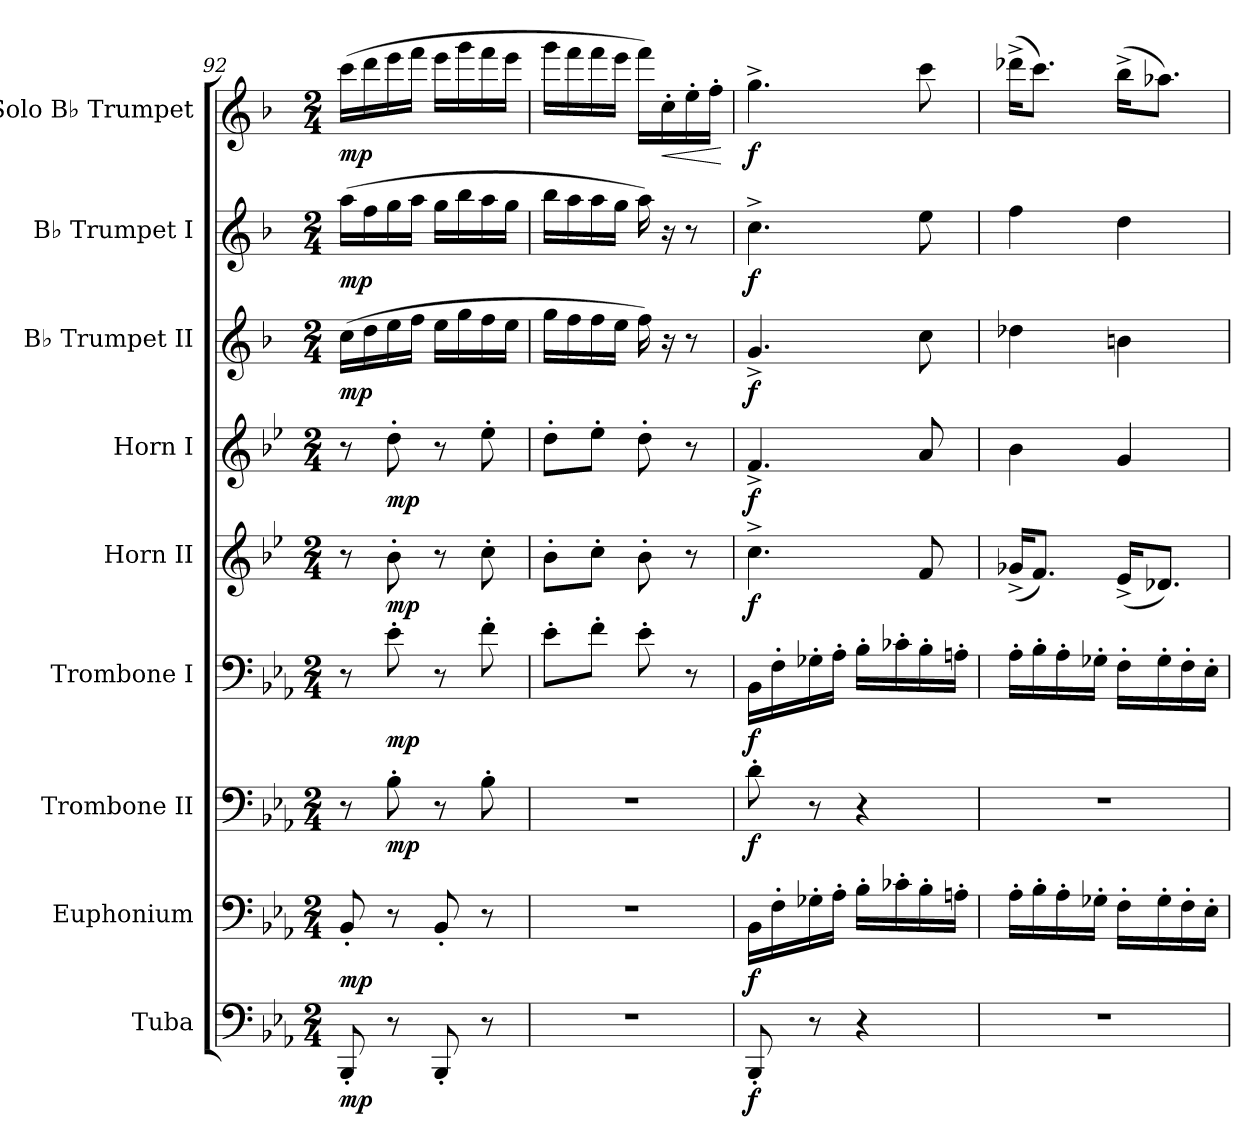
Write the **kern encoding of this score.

**kern	**dynam	**kern	**dynam	**kern	**dynam	**kern	**dynam	**kern	**dynam	**kern	**dynam	**kern	**dynam	**kern	**dynam	**kern	**dynam
*part9	*part9	*part8	*part8	*part7	*part7	*part6	*part6	*part5	*part5	*part4	*part4	*part3	*part3	*part2	*part2	*part1	*part1
*staff9	*staff9	*staff8	*staff8	*staff7	*staff7	*staff6	*staff6	*staff5	*staff5	*staff4	*staff4	*staff3	*staff3	*staff2	*staff2	*staff1	*staff1
*I"Tuba	*	*I"Euphonium	*	*I"Trombone II	*	*I"Trombone I	*	*I"Horn II	*	*I"Horn I	*	*I"B♭ Trumpet II	*	*I"B♭ Trumpet I	*	*I"Solo B♭ Trumpet	*
*I'Tba.	*	*I'Euph.	*	*I'Tbn. II	*	*I'Tbn. I	*	*I'Hn. II	*	*I'Hn. I	*	*I'Tpt. II	*	*I'Tpt. I	*	*I'Solo	*
*clefF4	*	*clefF4	*	*clefF4	*	*clefF4	*	*clefG2	*	*clefG2	*	*clefG2	*	*clefG2	*	*clefG2	*
*	*	*	*	*	*	*	*	*ITrd4c7	*	*ITrd4c7	*	*ITrd1c2	*	*ITrd1c2	*	*ITrd1c2	*
*k[b-e-a-]	*	*k[b-e-a-]	*	*k[b-e-a-]	*	*k[b-e-a-]	*	*k[b-e-a-]	*	*k[b-e-a-]	*	*k[b-e-a-]	*	*k[b-e-a-]	*	*k[b-e-a-]	*
*M2/4	*	*M2/4	*	*M2/4	*	*M2/4	*	*M2/4	*	*M2/4	*	*M2/4	*	*M2/4	*	*M2/4	*
=92	=92	=92	=92	=92	=92	=92	=92	=92	=92	=92	=92	=92	=92	=92	=92	=92	=92
!	!LO:DY:b	!	!LO:DY:b	!	!	!	!	!	!	!	!	!	!LO:DY:b	!	!LO:DY:b	!	!LO:DY:b
8BBB-'/	mp	8BB-'/	mp	8r	.	8r	.	8r	.	8r	.	(>16b-\LL	mp	(>16gg\LL	mp	(>16bb-\LL	mp
.	.	.	.	.	.	.	.	.	.	.	.	16cc\	.	16ee-\	.	16ccc\	.
!	!	!	!	!	!LO:DY:b	!	!LO:DY:b	!	!LO:DY:b	!	!LO:DY:b	!	!	!	!	!	!
8r	.	8r	.	8B-'\	mp	8e-'\	mp	8e-'\	mp	8g'\	mp	16dd\	.	16ff\	.	16ddd\	.
.	.	.	.	.	.	.	.	.	.	.	.	16ee-\JJ	.	16gg\JJ	.	16eee-\JJ	.
8BBB-'/	.	8BB-'/	.	8r	.	8r	.	8r	.	8r	.	16dd\LL	.	16ff\LL	.	16ddd\LL	.
.	.	.	.	.	.	.	.	.	.	.	.	16ff\	.	16aa-\	.	16fff\	.
8r	.	8r	.	8B-'\	.	8f'\	.	8f'\	.	8a-'\	.	16ee-\	.	16gg\	.	16eee-\	.
.	.	.	.	.	.	.	.	.	.	.	.	16dd\JJ	.	16ff\JJ	.	16ddd\JJ	.
=93	=93	=93	=93	=93	=93	=93	=93	=93	=93	=93	=93	=93	=93	=93	=93	=93	=93
2r	.	2r	.	2r	.	8e-'\L	.	8e-'\L	.	8g'\L	.	16ff\LL	.	16aa-\LL	.	16fff\LL	.
.	.	.	.	.	.	.	.	.	.	.	.	16ee-\	.	16gg\	.	16eee-\	.
.	.	.	.	.	.	8f'\J	.	8f'\J	.	8a-'\J	.	16ee-\	.	16gg\	.	16eee-\	.
.	.	.	.	.	.	.	.	.	.	.	.	16dd\JJ	.	16ff\JJ	.	16ddd\JJ	.
.	.	.	.	.	.	8e-'\	.	8e-'\	.	8g'\	.	16ee-\)	.	16gg\)	.	16eee-\LL)	.
!	!	!	!	!	!	!	!	!	!	!	!	!	!	!	!	!	!LO:HP:b
.	.	.	.	.	.	.	.	.	.	.	.	16r	.	16r	.	16b-'\	<
.	.	.	.	.	.	8r	.	8r	.	8r	.	8r	.	8r	.	16dd'\	.
.	.	.	.	.	.	.	.	.	.	.	.	.	.	.	.	16ee-'\JJ	.
.	.	.	.	.	.	.	.	.	.	.	.	.	.	.	.	.	[
!!LO:PB:g=z
=94	=94	=94	=94	=94	=94	=94	=94	=94	=94	=94	=94	=94	=94	=94	=94	=94	=94
!	!LO:DY:b	!	!LO:DY:b	!	!LO:DY:b	!	!LO:DY:b	!	!LO:DY:b	!	!LO:DY:b	!	!LO:DY:b	!	!LO:DY:b	!	!LO:DY:b
8BBB-'/	f	16BB-\LL	f	8d'\	f	16BB-\LL	f	4.f^\	f	4.B-^/	f	4.f^/	f	4.b-^\	f	4.ff^\	f
.	.	16F'\	.	.	.	16F'\	.	.	.	.	.	.	.	.	.	.	.
8r	.	16G-X'\	.	8r	.	16G-X'\	.	.	.	.	.	.	.	.	.	.	.
.	.	16A-'\JJ	.	.	.	16A-'\JJ	.	.	.	.	.	.	.	.	.	.	.
4r	.	16B-'\LL	.	4r	.	16B-'\LL	.	.	.	.	.	.	.	.	.	.	.
.	.	16c-X'\	.	.	.	16c-X'\	.	.	.	.	.	.	.	.	.	.	.
.	.	16B-'\	.	.	.	16B-'\	.	8B-/	.	8d/	.	8b-\	.	8dd\	.	8bb-\	.
.	.	16An'\JJ	.	.	.	16An'\JJ	.	.	.	.	.	.	.	.	.	.	.
=95	=95	=95	=95	=95	=95	=95	=95	=95	=95	=95	=95	=95	=95	=95	=95	=95	=95
2r	.	16A-'\LL	.	2r	.	16A-'\LL	.	(<16c-X^/KL	.	4e-\	.	4cc-X\	.	4ee-\	.	(>16ccc-X^\KL	.
.	.	16B-'\	.	.	.	16B-'\	.	8.B-/J)	.	.	.	.	.	.	.	8.bb-\J)	.
.	.	16A-'\	.	.	.	16A-'\	.	.	.	.	.	.	.	.	.	.	.
.	.	16G-X'\JJ	.	.	.	16G-X'\JJ	.	.	.	.	.	.	.	.	.	.	.
.	.	16F'\LL	.	.	.	16F'\LL	.	(<16A-^/KL	.	4c/	.	4an\	.	4cc\	.	(>16aa-^\KL	.
.	.	16G-'\	.	.	.	16G-'\	.	8.G-X/J)	.	.	.	.	.	.	.	8.gg-X\J)	.
.	.	16F'\	.	.	.	16F'\	.	.	.	.	.	.	.	.	.	.	.
.	.	16E-'\JJ	.	.	.	16E-'\JJ	.	.	.	.	.	.	.	.	.	.	.
=	=	=	=	=	=	=	=	=	=	=	=	=	=	=	=	=	=
*-	*-	*-	*-	*-	*-	*-	*-	*-	*-	*-	*-	*-	*-	*-	*-	*-	*-
